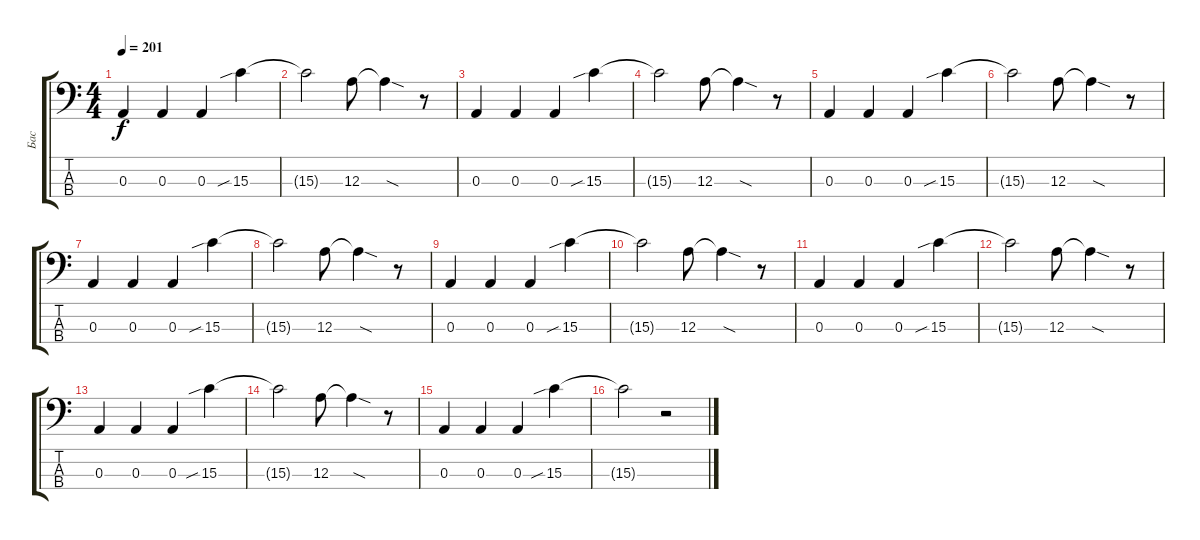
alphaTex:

\track ("Бас" "Бас") {instrument electricbasspick}
\staff {score tabs}
\tuning (G2 D2 A1 E1) {hide}
\ts (4 4)
\tempo 201
\clef f4
\ks c
0.3.4{dy f} 0.3.4 0.3.4 15.3{sib}.4 |
15.3{t}.2 12.3.8 12.3{sod t}.4 r.8 |
0.3.4 0.3.4 0.3.4 15.3{sib}.4 |
15.3{t}.2 12.3.8 12.3{sod t}.4 r.8 |
0.3.4 0.3.4 0.3.4 15.3{sib}.4 |
15.3{t}.2 12.3.8 12.3{sod t}.4 r.8 |
0.3.4 0.3.4 0.3.4 15.3{sib}.4 |
15.3{t}.2 12.3.8 12.3{sod t}.4 r.8 |
0.3.4 0.3.4 0.3.4 15.3{sib}.4 |
15.3{t}.2 12.3.8 12.3{sod t}.4 r.8 |
0.3.4 0.3.4 0.3.4 15.3{sib}.4 |
15.3{t}.2 12.3.8 12.3{sod t}.4 r.8 |
0.3.4 0.3.4 0.3.4 15.3{sib}.4 |
15.3{t}.2 12.3.8 12.3{sod t}.4 r.8 |
0.3.4 0.3.4 0.3.4 15.3{sib}.4 |
15.3{t}.2 r.2
